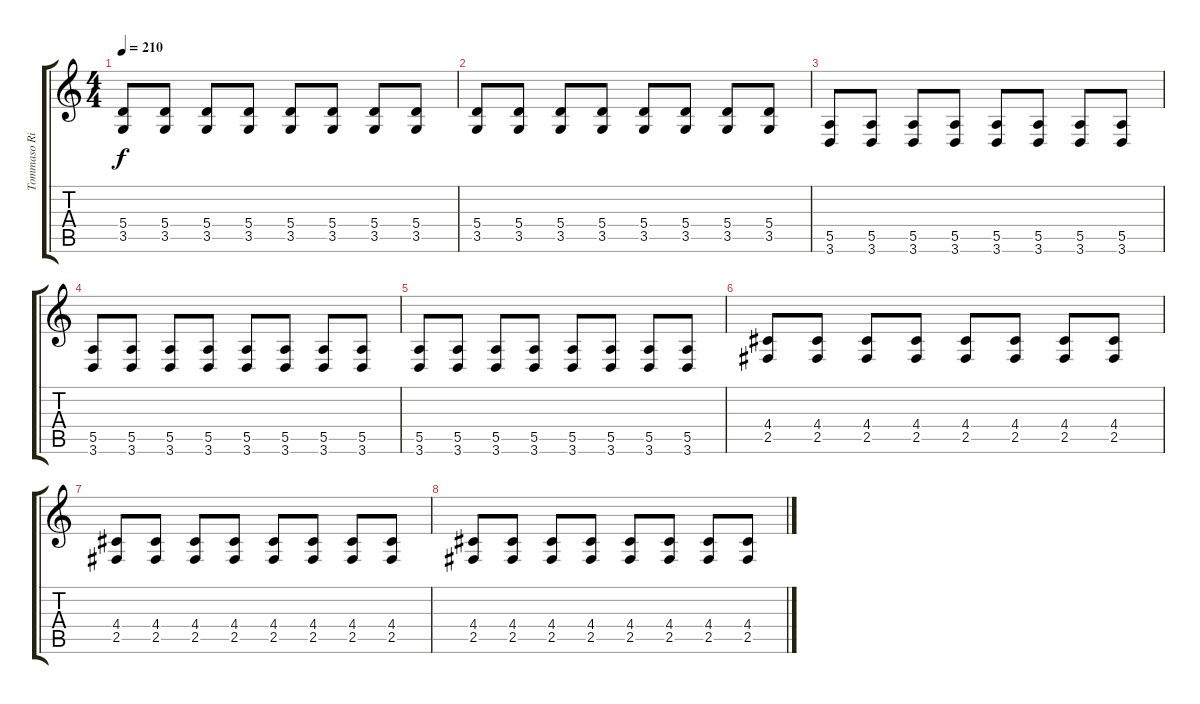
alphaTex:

\track ("Tommaso Riccardi" "Tommaso Ri") {instrument overdrivenguitar}
\staff {score tabs}
\tuning (B3 Gb3 D3 A2 E2 B1) {hide}
\ts (4 4)
\tempo 210
\clef g2
\ks c
(5.4 3.5).8{dy f} (5.4 3.5).8 (5.4 3.5).8 (5.4 3.5).8 (5.4 3.5).8 (5.4 3.5).8 (5.4 3.5).8 (5.4 3.5).8 |
(5.4 3.5).8 (5.4 3.5).8 (5.4 3.5).8 (5.4 3.5).8 (5.4 3.5).8 (5.4 3.5).8 (5.4 3.5).8 (5.4 3.5).8 |
(5.5 3.6).8 (5.5 3.6).8 (5.5 3.6).8 (5.5 3.6).8 (5.5 3.6).8 (5.5 3.6).8 (5.5 3.6).8 (5.5 3.6).8 |
(5.5 3.6).8 (5.5 3.6).8 (5.5 3.6).8 (5.5 3.6).8 (5.5 3.6).8 (5.5 3.6).8 (5.5 3.6).8 (5.5 3.6).8 |
(5.5 3.6).8 (5.5 3.6).8 (5.5 3.6).8 (5.5 3.6).8 (5.5 3.6).8 (5.5 3.6).8 (5.5 3.6).8 (5.5 3.6).8 |
(4.4 2.5).8 (4.4 2.5).8 (4.4 2.5).8 (4.4 2.5).8 (4.4 2.5).8 (4.4 2.5).8 (4.4 2.5).8 (4.4 2.5).8 |
(4.4 2.5).8 (4.4 2.5).8 (4.4 2.5).8 (4.4 2.5).8 (4.4 2.5).8 (4.4 2.5).8 (4.4 2.5).8 (4.4 2.5).8 |
(4.4 2.5).8 (4.4 2.5).8 (4.4 2.5).8 (4.4 2.5).8 (4.4 2.5).8 (4.4 2.5).8 (4.4 2.5).8 (4.4 2.5).8
